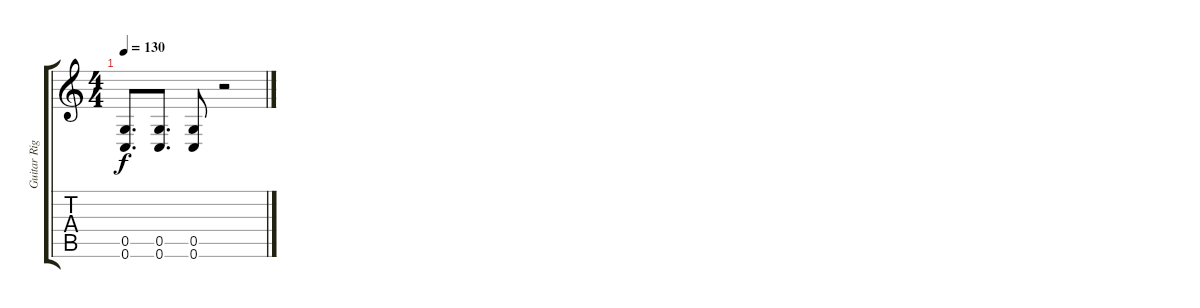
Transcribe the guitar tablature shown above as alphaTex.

\track ("Guitar Right" "Guitar Rig") {instrument overdrivenguitar}
\staff {score tabs}
\tuning (D4 A3 F3 C3 G2 C2) {hide}
\ts (4 4)
\tempo 130
\clef g2
\ks c
(0.5 0.6).8{d dy f instrument overdrivenguitar} (0.5 0.6).8{d} (0.5 0.6).8 r.2
